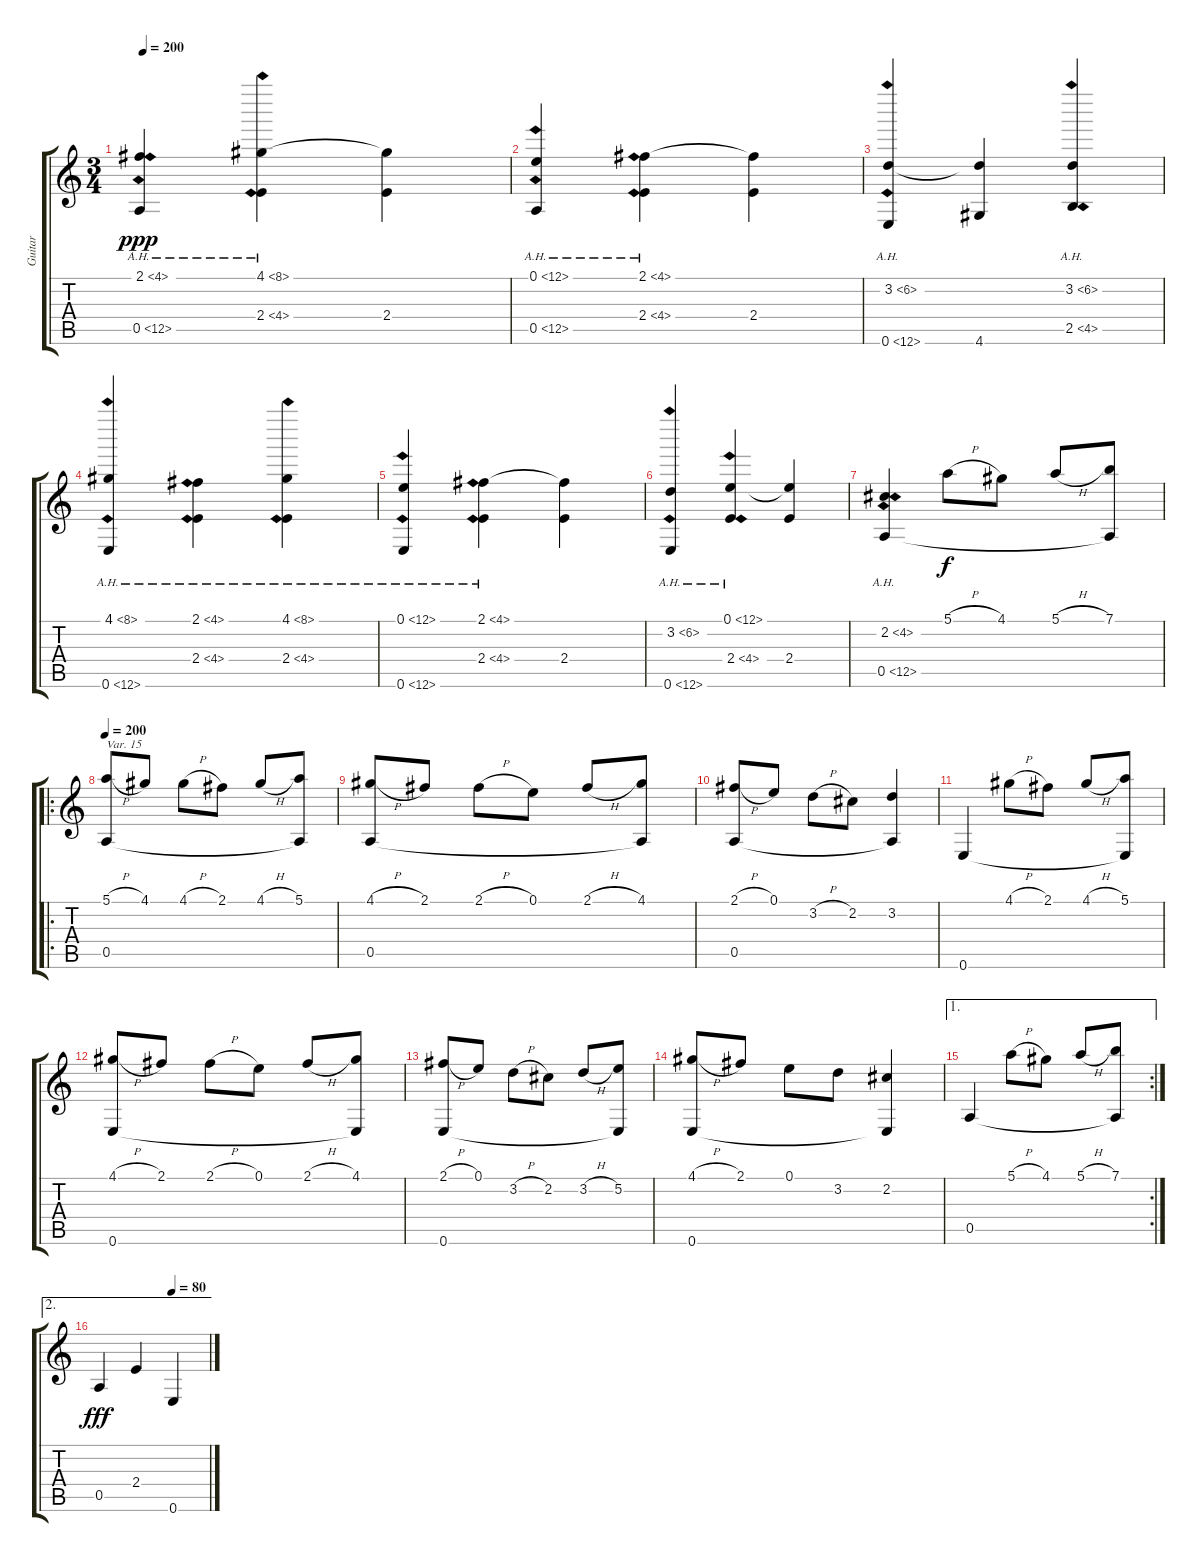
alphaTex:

\track ("Guitar" "Guitar") {instrument acousticguitarnylon}
\staff {score tabs}
\tuning (E4 B3 G3 D3 A2 E2) {hide}
\ts (3 4)
\tempo 200
\clef g2
\ks c
(2.1{ah 2} 0.5{ah 12}).4{dy ppp} (4.1{ah 4} 2.4{ah 2}).4 (4.1{t} 2.4).4 |
(0.1{ah 12} 0.5{ah 12}).4 (2.1{ah 2} 2.4{ah 2}).4 (2.1{t} 2.4).4 |
(3.2{ah 3} 0.6{ah 12}).4 (3.2{t} 4.6).4 (3.2{ah 3} 2.5{ah 2}).4 |
(4.1{ah 4} 0.6{ah 12}).4 (2.1{ah 2} 2.4{ah 2}).4 (4.1{ah 4} 2.4{ah 2}).4 |
(0.1{ah 12} 0.6{ah 12}).4 (2.1{ah 2} 2.4{ah 2}).4 (2.1{t} 2.4).4 |
(3.2{ah 3} 0.6{ah 12}).4 (0.1{ah 12} 2.4{ah 2}).4 (0.1{t} 2.4).4 |
(2.2{ah 2} 0.5{ah 12}).4 5.1{h}.8{dy f} 4.1.8 5.1{h}.8 (7.1 0.5{t}).8 |
\ro
\tempo 200
(5.1{h} 0.5).8{txt "Var. 15"} 4.1.8 4.1{h}.8 2.1.8 4.1{h}.8 (5.1 0.5{t}).8 |
(4.1{h} 0.5).8 2.1.8 2.1{h}.8 0.1.8 2.1{h}.8 (4.1 0.5{t}).8 |
(2.1{h} 0.5).8 0.1.8 3.2{h}.8 2.2.8 (3.2 0.5{t}).4 |
0.6.4 4.1{h}.8 2.1.8 4.1{h}.8 (5.1 0.6{t}).8 |
(4.1{h} 0.6).8 2.1.8 2.1{h}.8 0.1.8 2.1{h}.8 (4.1 0.6{t}).8 |
(2.1{h} 0.6).8 0.1.8 3.2{h}.8 2.2.8 3.2{h}.8 (5.2 0.6{t}).8 |
(4.1{h} 0.6).8 2.1.8 0.1.8 3.2.8 (2.2 0.6{t}).4 |
\ae 1
\rc 2
0.5.4 5.1{h}.8 4.1.8 5.1{h}.8 (7.1 0.5{t}).8 |
\ae 2
\tempo (80 0.6666666666666666)
0.5.4{dy fff} 2.4.4 0.6.4
